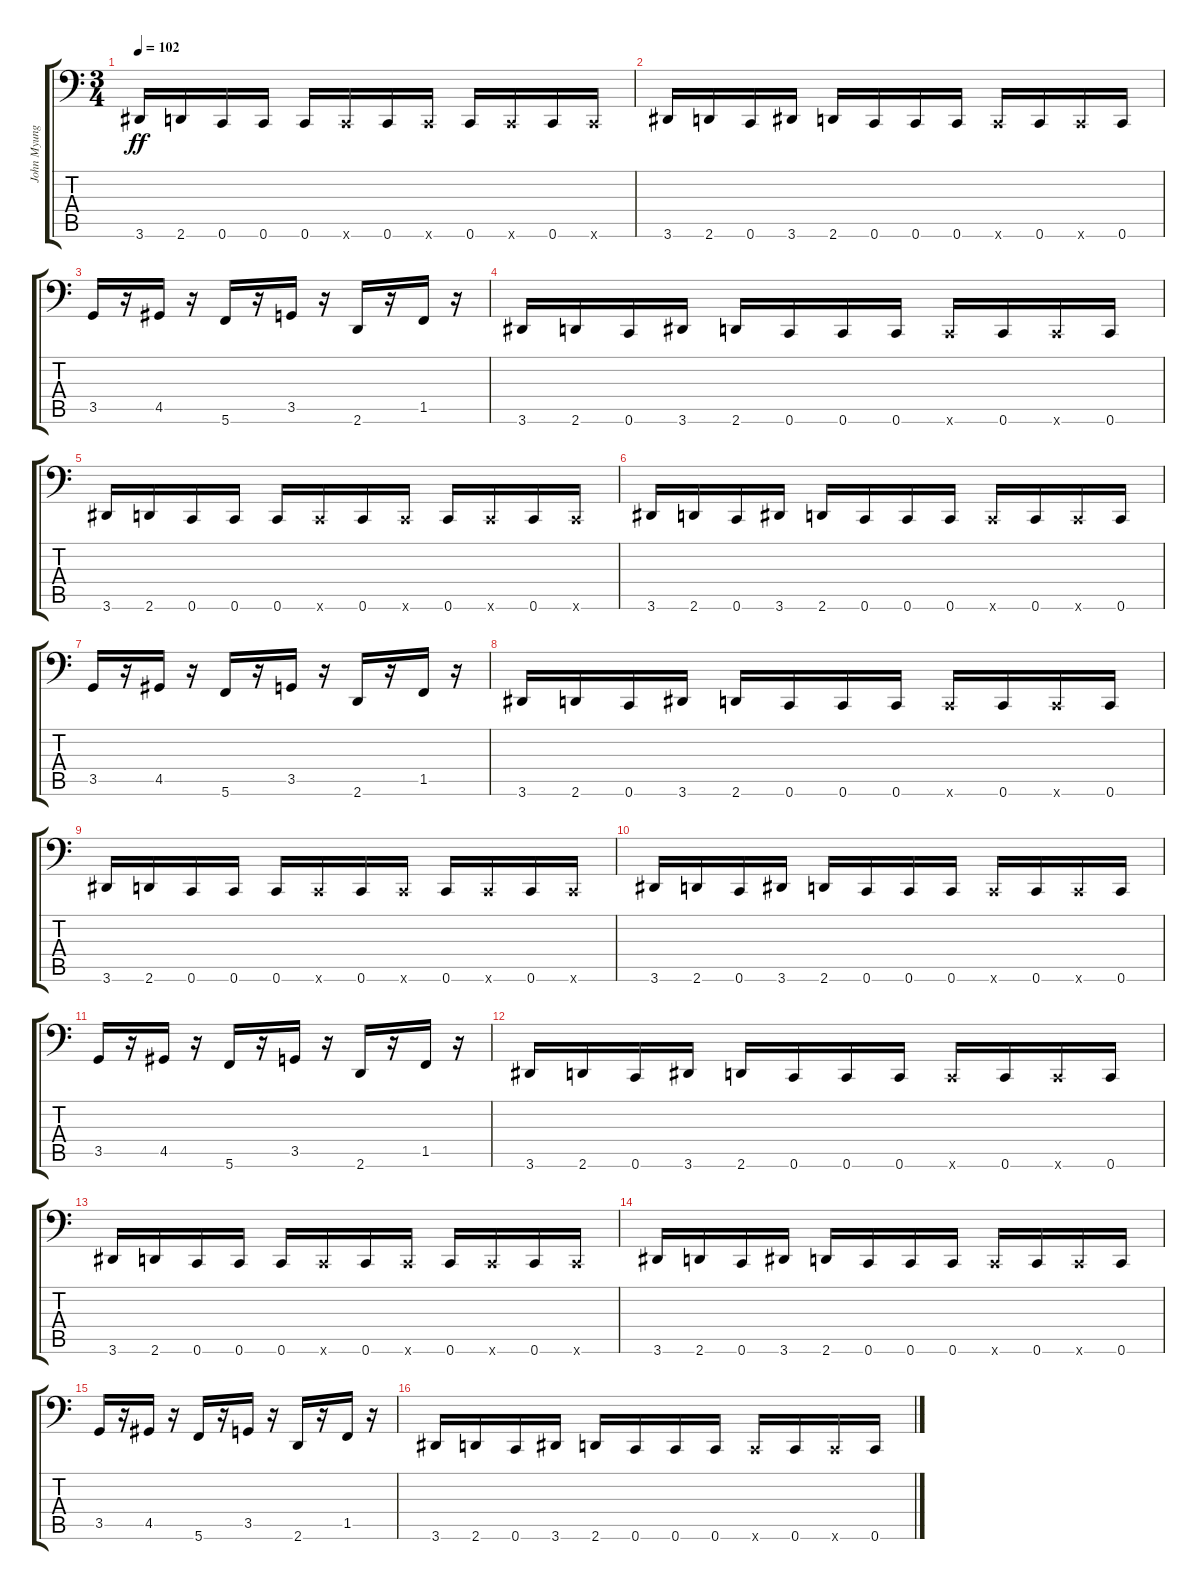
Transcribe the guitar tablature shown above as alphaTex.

\track ("John Myung" "John Myung") {instrument electricbassfinger}
\staff {score tabs}
\tuning (C3 G2 D2 A1 E1 C1) {hide}
\ts (3 4)
\tempo 102
\clef f4
\ks c
3.6.16{dy ff} 2.6.16 0.6.16 0.6.16 0.6.16 0.6{x}.16 0.6.16 0.6{x}.16 0.6.16 0.6{x}.16 0.6.16 0.6{x}.16 |
3.6.16 2.6.16 0.6.16 3.6.16 2.6.16 0.6.16 0.6.16 0.6.16 0.6{x}.16 0.6.16 0.6{x}.16 0.6.16 |
3.5.16 r.16 4.5.16 r.16 5.6.16 r.16 3.5.16 r.16 2.6.16 r.16 1.5.16 r.16 |
3.6.16 2.6.16 0.6.16 3.6.16 2.6.16 0.6.16 0.6.16 0.6.16 0.6{x}.16 0.6.16 0.6{x}.16 0.6.16 |
3.6.16 2.6.16 0.6.16 0.6.16 0.6.16 0.6{x}.16 0.6.16 0.6{x}.16 0.6.16 0.6{x}.16 0.6.16 0.6{x}.16 |
3.6.16 2.6.16 0.6.16 3.6.16 2.6.16 0.6.16 0.6.16 0.6.16 0.6{x}.16 0.6.16 0.6{x}.16 0.6.16 |
3.5.16 r.16 4.5.16 r.16 5.6.16 r.16 3.5.16 r.16 2.6.16 r.16 1.5.16 r.16 |
3.6.16 2.6.16 0.6.16 3.6.16 2.6.16 0.6.16 0.6.16 0.6.16 0.6{x}.16 0.6.16 0.6{x}.16 0.6.16 |
3.6.16 2.6.16 0.6.16 0.6.16 0.6.16 0.6{x}.16 0.6.16 0.6{x}.16 0.6.16 0.6{x}.16 0.6.16 0.6{x}.16 |
3.6.16 2.6.16 0.6.16 3.6.16 2.6.16 0.6.16 0.6.16 0.6.16 0.6{x}.16 0.6.16 0.6{x}.16 0.6.16 |
3.5.16 r.16 4.5.16 r.16 5.6.16 r.16 3.5.16 r.16 2.6.16 r.16 1.5.16 r.16 |
3.6.16 2.6.16 0.6.16 3.6.16 2.6.16 0.6.16 0.6.16 0.6.16 0.6{x}.16 0.6.16 0.6{x}.16 0.6.16 |
3.6.16 2.6.16 0.6.16 0.6.16 0.6.16 0.6{x}.16 0.6.16 0.6{x}.16 0.6.16 0.6{x}.16 0.6.16 0.6{x}.16 |
3.6.16 2.6.16 0.6.16 3.6.16 2.6.16 0.6.16 0.6.16 0.6.16 0.6{x}.16 0.6.16 0.6{x}.16 0.6.16 |
3.5.16 r.16 4.5.16 r.16 5.6.16 r.16 3.5.16 r.16 2.6.16 r.16 1.5.16 r.16 |
3.6.16 2.6.16 0.6.16 3.6.16 2.6.16 0.6.16 0.6.16 0.6.16 0.6{x}.16 0.6.16 0.6{x}.16 0.6.16
